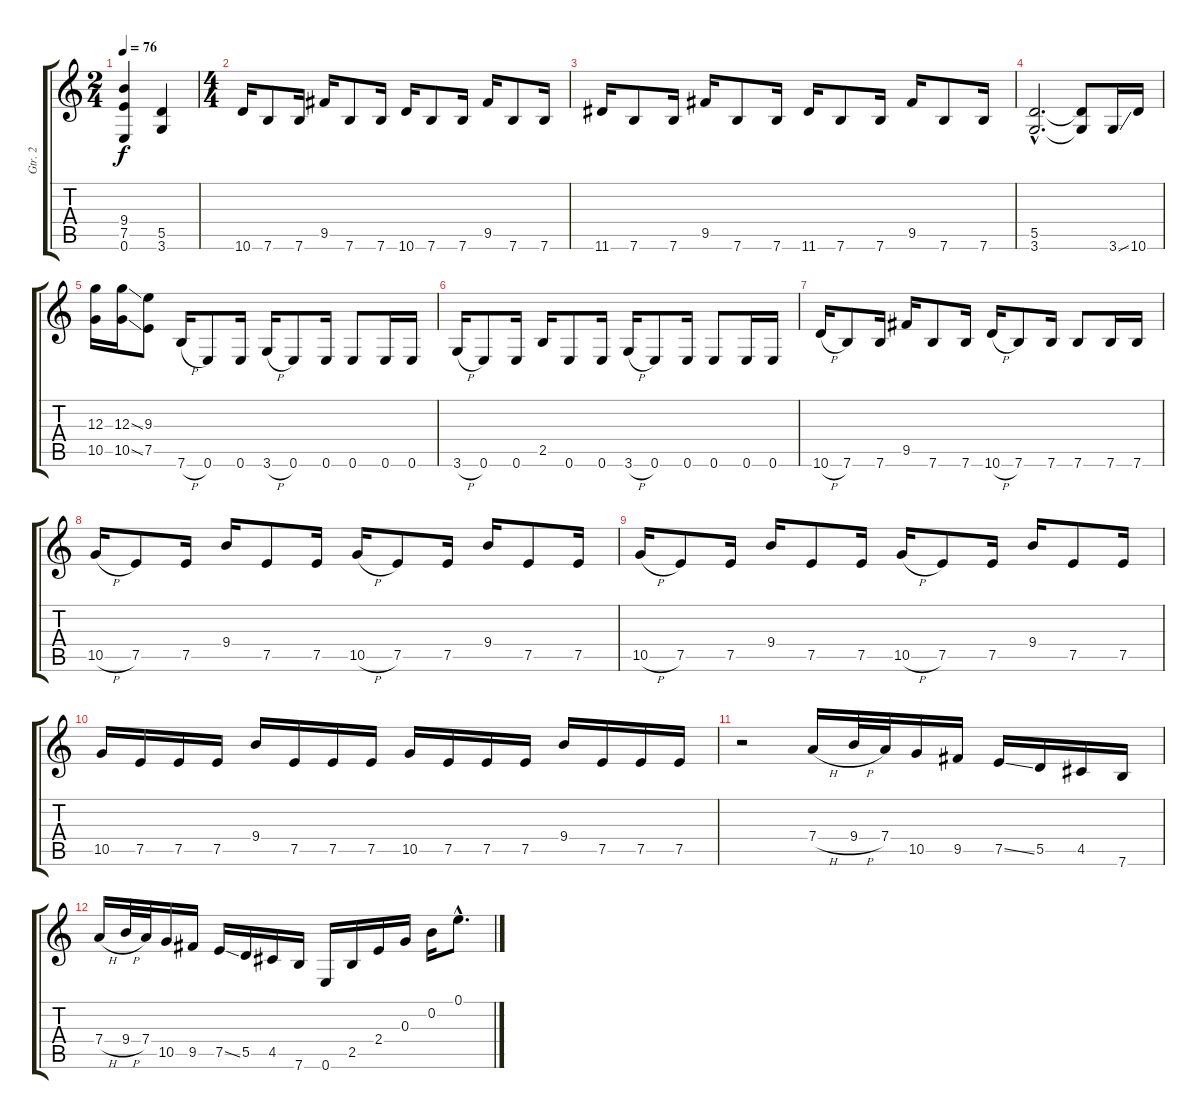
\track ("Gtr. 2" "Gtr. 2") {instrument distortionguitar}
\staff {score tabs}
\tuning (E4 B3 G3 D3 A2 E2) {hide}
\ts (2 4)
\tempo 76
\clef g2
\ks c
(9.4 7.5 0.6).4{dy f} (5.5 3.6).4 |
\ts (4 4)
10.6.16 7.6.8 7.6.16 9.5.16 7.6.8 7.6.16 10.6.16 7.6.8 7.6.16 9.5.16 7.6.8 7.6.16 |
11.6.16 7.6.8 7.6.16 9.5.16 7.6.8 7.6.16 11.6.16 7.6.8 7.6.16 9.5.16 7.6.8 7.6.16 |
(5.5{hac} 3.6{hac}).2{d} (5.5{t} 3.6{t}).8 3.6{ss}.16 10.6.16 |
(12.3 10.5).16 (12.3{ss} 10.5{ss}).16 (9.3 7.5).8 7.6{h}.16 0.6.8 0.6.16 3.6{h}.16 0.6.8 0.6.16 0.6.8 0.6.16 0.6.16 |
3.6{h}.16 0.6.8 0.6.16 2.5.16 0.6.8 0.6.16 3.6{h}.16 0.6.8 0.6.16 0.6.8 0.6.16 0.6.16 |
10.6{h}.16 7.6.8 7.6.16 9.5.16 7.6.8 7.6.16 10.6{h}.16 7.6.8 7.6.16 7.6.8 7.6.16 7.6.16 |
10.5{h}.16 7.5.8 7.5.16 9.4.16 7.5.8 7.5.16 10.5{h}.16 7.5.8 7.5.16 9.4.16 7.5.8 7.5.16 |
10.5{h}.16 7.5.8 7.5.16 9.4.16 7.5.8 7.5.16 10.5{h}.16 7.5.8 7.5.16 9.4.16 7.5.8 7.5.16 |
10.5.16 7.5.16 7.5.16 7.5.16 9.4.16 7.5.16 7.5.16 7.5.16 10.5.16 7.5.16 7.5.16 7.5.16 9.4.16 7.5.16 7.5.16 7.5.16 |
r.2 7.4{h}.16 9.4{h}.32 7.4.32 10.5.16 9.5.16 7.5{ss}.16 5.5.16 4.5.16 7.6.16 |
7.4{h}.16 9.4{h}.32 7.4.32 10.5.16 9.5.16 7.5{ss}.16 5.5.16 4.5.16 7.6.16 0.6.16 2.5.16 2.4.16 0.3.16 0.2.16 0.1{hac}.8{d}
